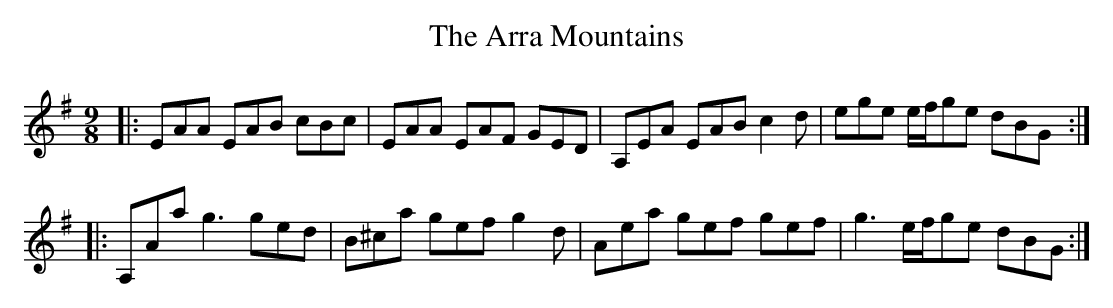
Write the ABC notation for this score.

X:1
T: The Arra Mountains
M: 9/8
L: 1/8
K: Ador
|:EAA EAB cBc|EAA EAF GED|A,EA EAB c2d|ege e/f/ge dBG:|
|:A,Aa g3 ged|B^ca gef g2d|Aea gef gef|g3 e/f/ge dBG:|
